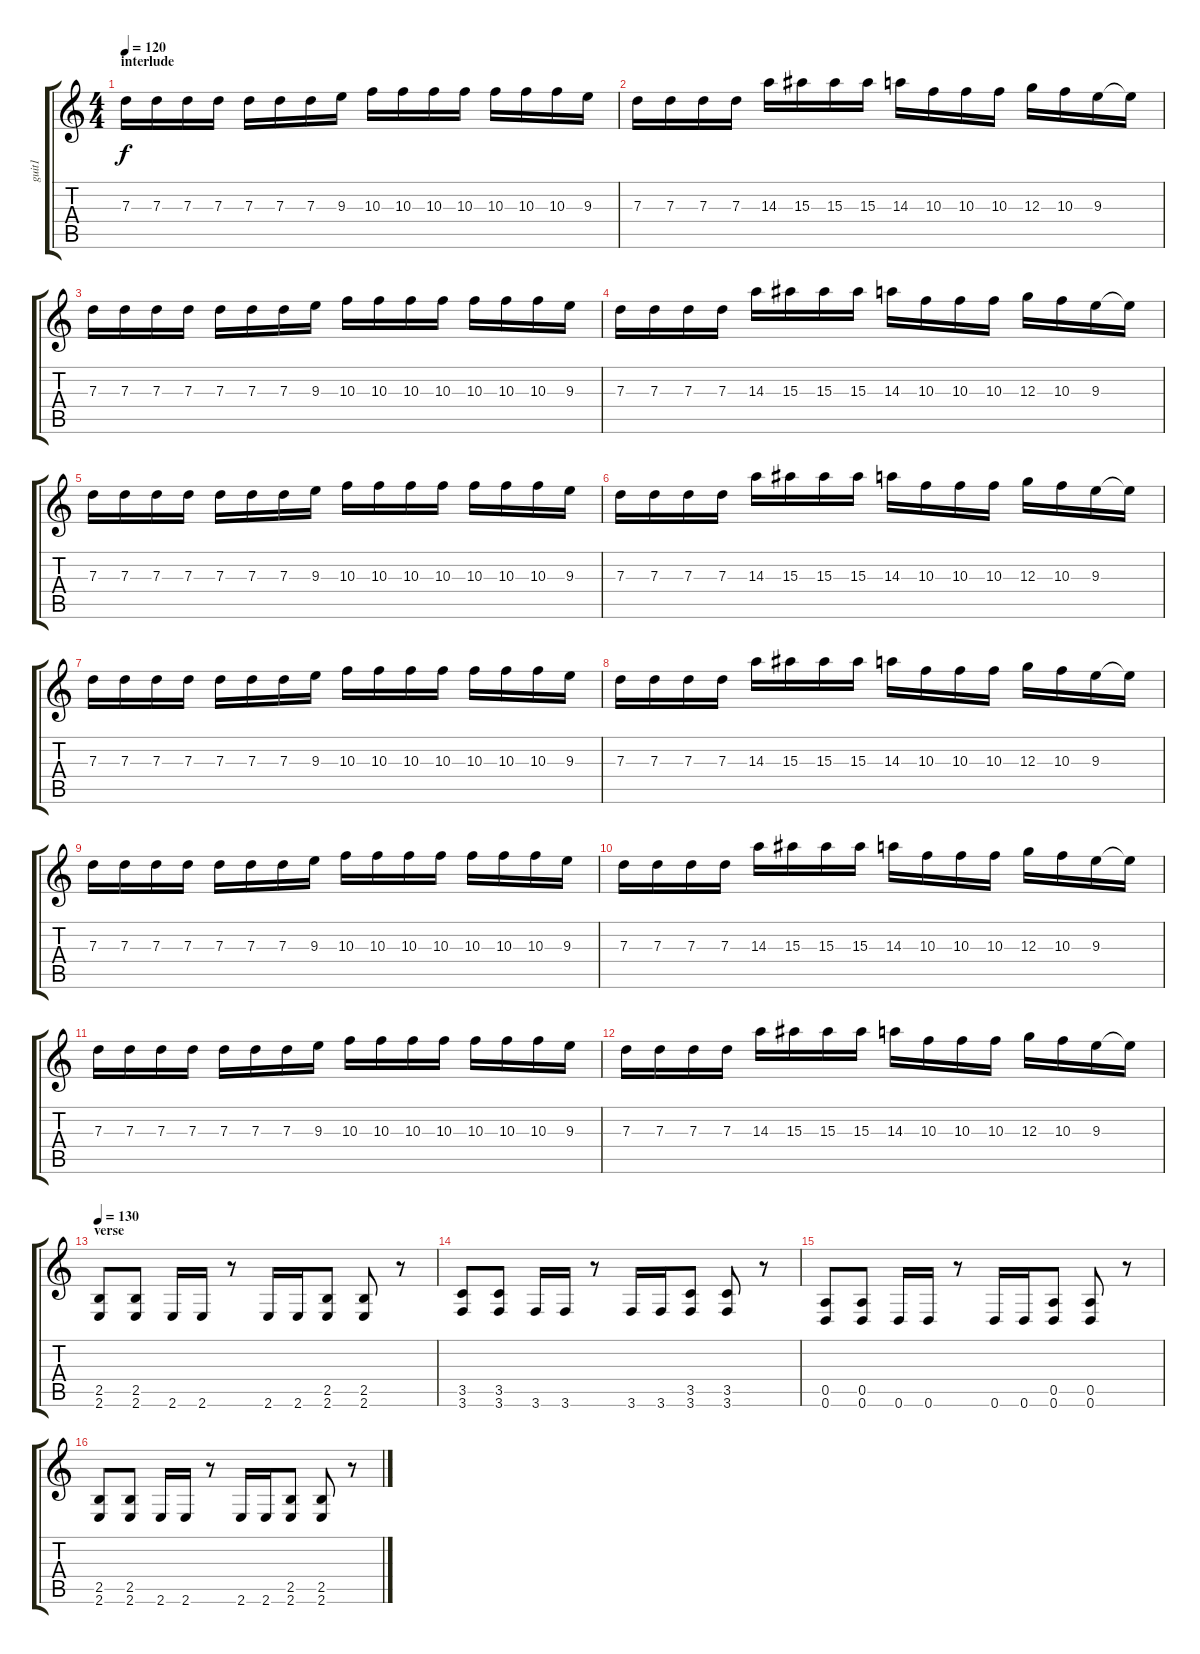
\track ("guit1" "guit1") {instrument electricguitarclean}
\staff {score tabs}
\tuning (E4 B3 G3 D3 A2 D2) {hide}
\ts (4 4)
\section ("" "interlude")
\tempo 120
\clef g2
\ks c
7.3.16{dy f instrument distortionguitar} 7.3.16 7.3.16 7.3.16 7.3.16 7.3.16 7.3.16 9.3.16 10.3.16 10.3.16 10.3.16 10.3.16 10.3.16 10.3.16 10.3.16 9.3.16 |
7.3.16 7.3.16 7.3.16 7.3.16 14.3.16 15.3.16 15.3.16 15.3.16 14.3.16 10.3.16 10.3.16 10.3.16 12.3.16 10.3.16 9.3.16 9.3{t}.16 |
7.3.16{instrument distortionguitar} 7.3.16 7.3.16 7.3.16 7.3.16 7.3.16 7.3.16 9.3.16 10.3.16 10.3.16 10.3.16 10.3.16 10.3.16 10.3.16 10.3.16 9.3.16 |
7.3.16 7.3.16 7.3.16 7.3.16 14.3.16 15.3.16 15.3.16 15.3.16 14.3.16 10.3.16 10.3.16 10.3.16 12.3.16 10.3.16 9.3.16 9.3{t}.16 |
7.3.16{instrument distortionguitar} 7.3.16 7.3.16 7.3.16 7.3.16 7.3.16 7.3.16 9.3.16 10.3.16 10.3.16 10.3.16 10.3.16 10.3.16 10.3.16 10.3.16 9.3.16 |
7.3.16 7.3.16 7.3.16 7.3.16 14.3.16 15.3.16 15.3.16 15.3.16 14.3.16 10.3.16 10.3.16 10.3.16 12.3.16 10.3.16 9.3.16 9.3{t}.16 |
7.3.16{instrument distortionguitar} 7.3.16 7.3.16 7.3.16 7.3.16 7.3.16 7.3.16 9.3.16 10.3.16 10.3.16 10.3.16 10.3.16 10.3.16 10.3.16 10.3.16 9.3.16 |
7.3.16 7.3.16 7.3.16 7.3.16 14.3.16 15.3.16 15.3.16 15.3.16 14.3.16 10.3.16 10.3.16 10.3.16 12.3.16 10.3.16 9.3.16 9.3{t}.16 |
7.3.16{instrument distortionguitar} 7.3.16 7.3.16 7.3.16 7.3.16 7.3.16 7.3.16 9.3.16 10.3.16 10.3.16 10.3.16 10.3.16 10.3.16 10.3.16 10.3.16 9.3.16 |
7.3.16 7.3.16 7.3.16 7.3.16 14.3.16 15.3.16 15.3.16 15.3.16 14.3.16 10.3.16 10.3.16 10.3.16 12.3.16 10.3.16 9.3.16 9.3{t}.16 |
7.3.16{instrument distortionguitar} 7.3.16 7.3.16 7.3.16 7.3.16 7.3.16 7.3.16 9.3.16 10.3.16 10.3.16 10.3.16 10.3.16 10.3.16 10.3.16 10.3.16 9.3.16 |
7.3.16 7.3.16 7.3.16 7.3.16 14.3.16 15.3.16 15.3.16 15.3.16 14.3.16 10.3.16 10.3.16 10.3.16 12.3.16 10.3.16 9.3.16 9.3{t}.16 |
\section ("" "verse")
\tempo 130
(2.5 2.6).8{instrument distortionguitar} (2.5 2.6).8 2.6.16 2.6.16 r.8 2.6.16 2.6.16 (2.5 2.6).8 (2.5 2.6).8 r.8 |
(3.5 3.6).8 (3.5 3.6).8 3.6.16 3.6.16 r.8 3.6.16 3.6.16 (3.5 3.6).8 (3.5 3.6).8 r.8 |
(0.5 0.6).8 (0.5 0.6).8 0.6.16 0.6.16 r.8 0.6.16 0.6.16 (0.5 0.6).8 (0.5 0.6).8 r.8 |
(2.5 2.6).8 (2.5 2.6).8 2.6.16 2.6.16 r.8 2.6.16 2.6.16 (2.5 2.6).8 (2.5 2.6).8 r.8
